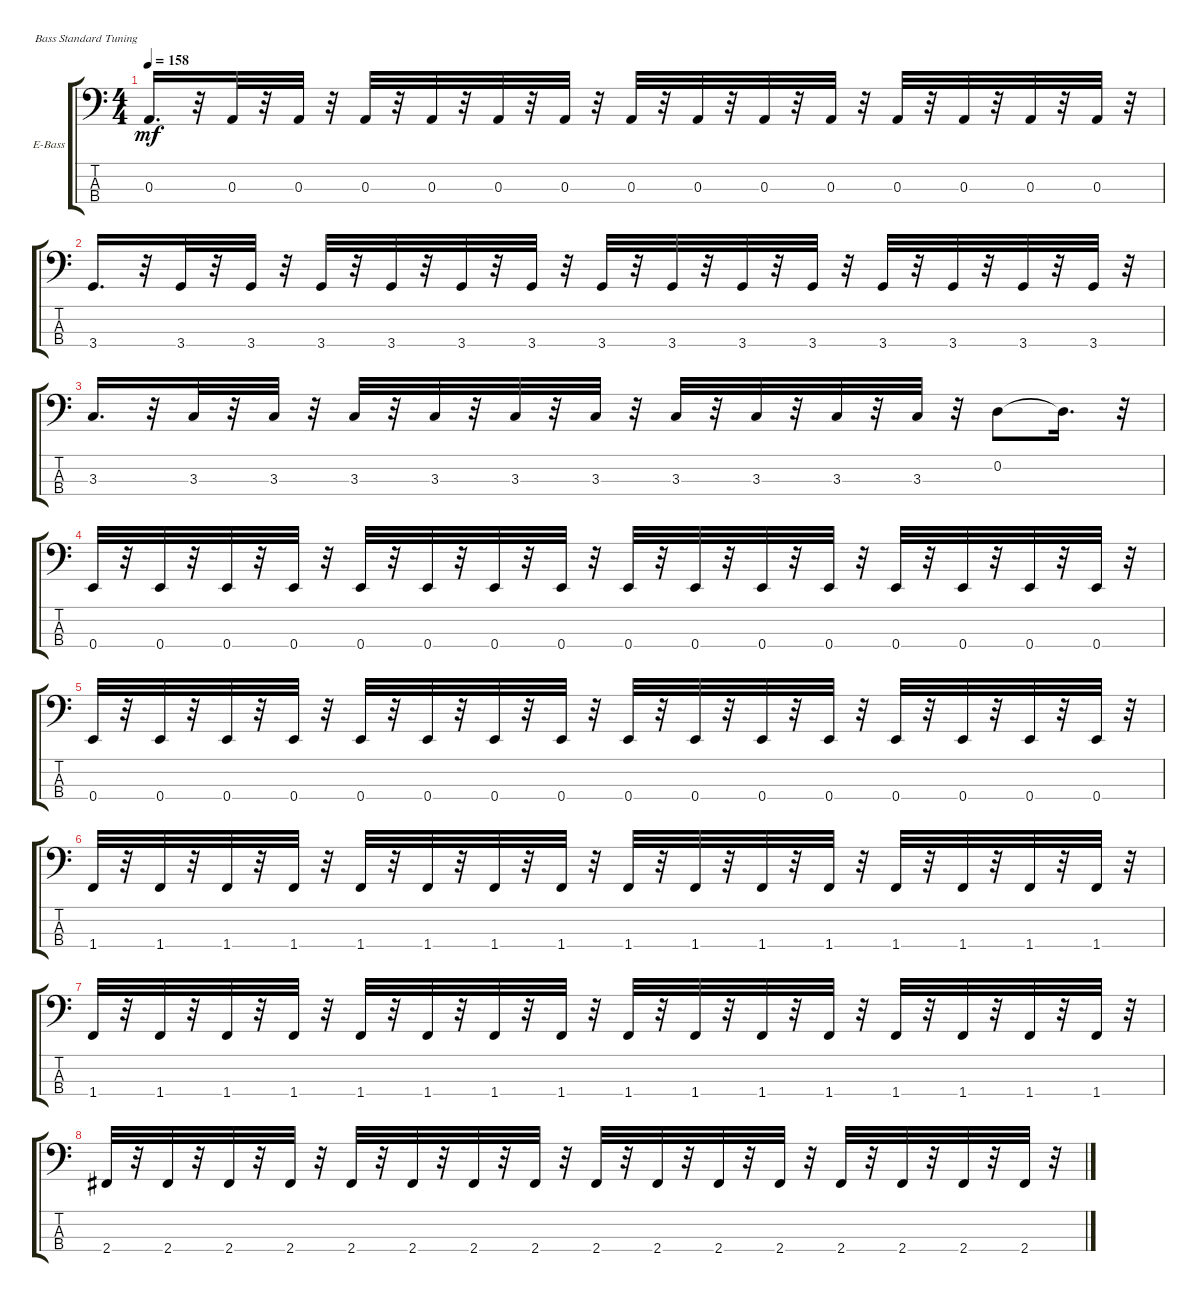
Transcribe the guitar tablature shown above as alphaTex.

\bracketExtendMode groupsimilarinstruments
\firstSystemTrackNameOrientation horizontal
\otherSystemsTrackNameOrientation horizontal
\track ("" "E-Bass") {instrument electricbassfinger}
\staff {score tabs}
\tuning (G2 D2 A1 E1)
\ts (4 4)
\tempo 158
\clef f4
\ks c
0.3.16{d dy mf} r.32 0.3.32 r.32 0.3.32 r.32 0.3.32 r.32 0.3.32 r.32 0.3.32 r.32 0.3.32 r.32 0.3.32 r.32 0.3.32 r.32 0.3.32 r.32 0.3.32 r.32 0.3.32 r.32 0.3.32 r.32 0.3.32 r.32 0.3.32 r.32 |
3.4.16{d} r.32 3.4.32 r.32 3.4.32 r.32 3.4.32 r.32 3.4.32 r.32 3.4.32 r.32 3.4.32 r.32 3.4.32 r.32 3.4.32 r.32 3.4.32 r.32 3.4.32 r.32 3.4.32 r.32 3.4.32 r.32 3.4.32 r.32 3.4.32 r.32 |
3.3.16{d} r.32 3.3.32 r.32 3.3.32 r.32 3.3.32 r.32 3.3.32 r.32 3.3.32 r.32 3.3.32 r.32 3.3.32 r.32 3.3.32 r.32 3.3.32 r.32 3.3.32 r.32 0.2.8 0.2{t}.16{d} r.32 |
0.4.32 r.32 0.4.32 r.32 0.4.32 r.32 0.4.32 r.32 0.4.32 r.32 0.4.32 r.32 0.4.32 r.32 0.4.32 r.32 0.4.32 r.32 0.4.32 r.32 0.4.32 r.32 0.4.32 r.32 0.4.32 r.32 0.4.32 r.32 0.4.32 r.32 0.4.32 r.32 |
0.4.32 r.32 0.4.32 r.32 0.4.32 r.32 0.4.32 r.32 0.4.32 r.32 0.4.32 r.32 0.4.32 r.32 0.4.32 r.32 0.4.32 r.32 0.4.32 r.32 0.4.32 r.32 0.4.32 r.32 0.4.32 r.32 0.4.32 r.32 0.4.32 r.32 0.4.32 r.32 |
1.4.32 r.32 1.4.32 r.32 1.4.32 r.32 1.4.32 r.32 1.4.32 r.32 1.4.32 r.32 1.4.32 r.32 1.4.32 r.32 1.4.32 r.32 1.4.32 r.32 1.4.32 r.32 1.4.32 r.32 1.4.32 r.32 1.4.32 r.32 1.4.32 r.32 1.4.32 r.32 |
1.4.32 r.32 1.4.32 r.32 1.4.32 r.32 1.4.32 r.32 1.4.32 r.32 1.4.32 r.32 1.4.32 r.32 1.4.32 r.32 1.4.32 r.32 1.4.32 r.32 1.4.32 r.32 1.4.32 r.32 1.4.32 r.32 1.4.32 r.32 1.4.32 r.32 1.4.32 r.32 |
2.4.32 r.32 2.4.32 r.32 2.4.32 r.32 2.4.32 r.32 2.4.32 r.32 2.4.32 r.32 2.4.32 r.32 2.4.32 r.32 2.4.32 r.32 2.4.32 r.32 2.4.32 r.32 2.4.32 r.32 2.4.32 r.32 2.4.32 r.32 2.4.32 r.32 2.4.32 r.32
